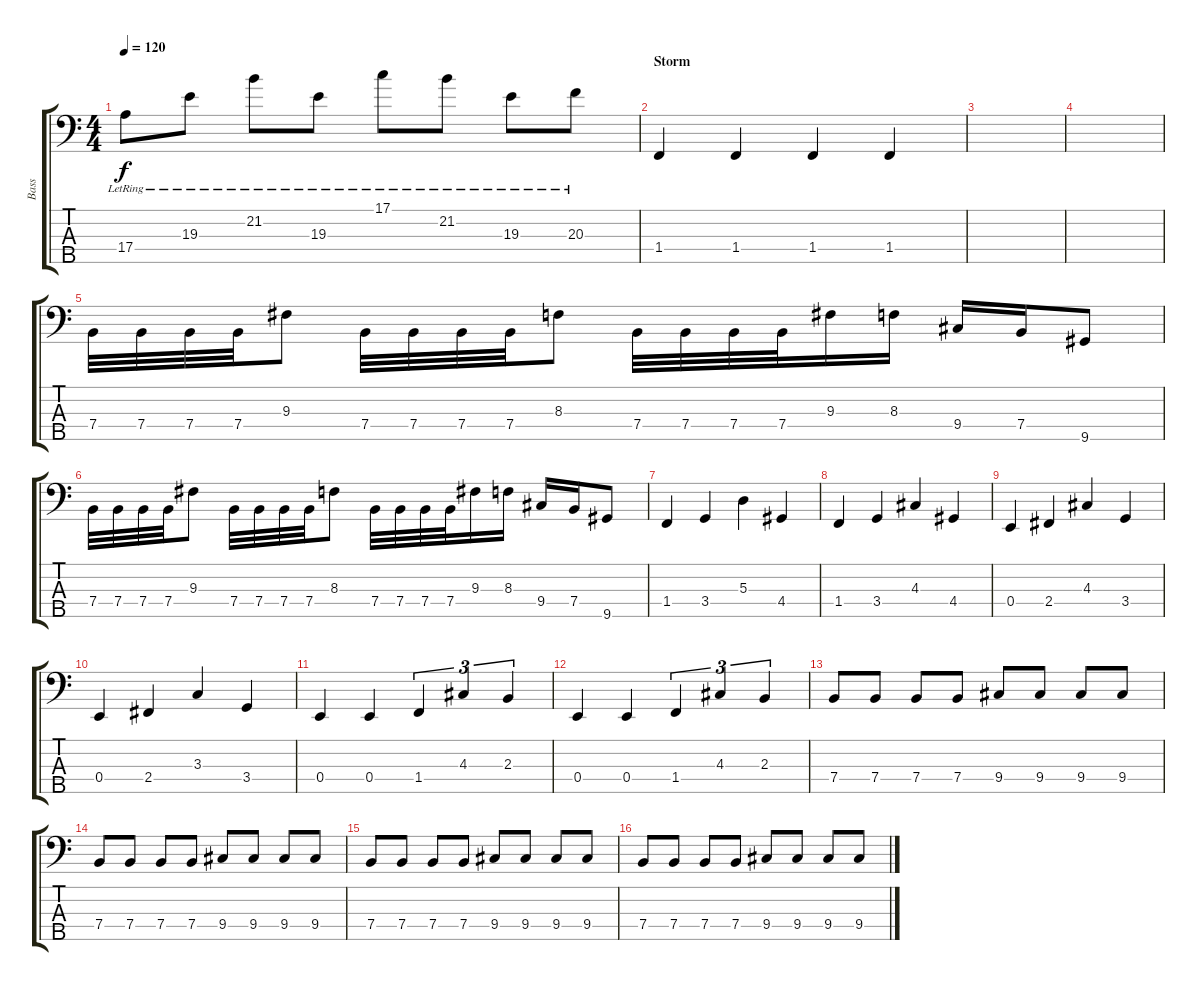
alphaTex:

\track ("Bass" "Bass") {instrument electricbassfinger}
\staff {score tabs}
\tuning (G2 D2 A1 E1 B0) {hide}
\ts (4 4)
\tempo 120
\clef f4
\ks c
17.4{lr}.8{dy f} 19.3{lr}.8 21.2{lr}.8 19.3{lr}.8 17.1{lr}.8 21.2{lr}.8 19.3{lr}.8 20.3{lr}.8 |
\section ("" "Storm")
1.4.4 1.4.4 1.4.4 1.4.4 |
|
|
7.4.32 7.4.32 7.4.32 7.4.32 9.3.8 7.4.32 7.4.32 7.4.32 7.4.32 8.3.8 7.4.32 7.4.32 7.4.32 7.4.32 9.3.16 8.3.16 9.4.16 7.4.16 9.5.8 |
7.4.32 7.4.32 7.4.32 7.4.32 9.3.8 7.4.32 7.4.32 7.4.32 7.4.32 8.3.8 7.4.32 7.4.32 7.4.32 7.4.32 9.3.16 8.3.16 9.4.16 7.4.16 9.5.8 |
1.4.4 3.4.4 5.3.4 4.4.4 |
1.4.4 3.4.4 4.3.4 4.4.4 |
0.4.4 2.4.4 4.3.4 3.4.4 |
0.4.4 2.4.4 3.3.4 3.4.4 |
0.4.4 0.4.4 1.4.4{tu (3 2)} 4.3.4{tu (3 2)} 2.3.4{tu (3 2)} |
0.4.4 0.4.4 1.4.4{tu (3 2)} 4.3.4{tu (3 2)} 2.3.4{tu (3 2)} |
7.4.8 7.4.8 7.4.8 7.4.8 9.4.8 9.4.8 9.4.8 9.4.8 |
7.4.8 7.4.8 7.4.8 7.4.8 9.4.8 9.4.8 9.4.8 9.4.8 |
7.4.8 7.4.8 7.4.8 7.4.8 9.4.8 9.4.8 9.4.8 9.4.8 |
7.4.8 7.4.8 7.4.8 7.4.8 9.4.8 9.4.8 9.4.8 9.4.8
